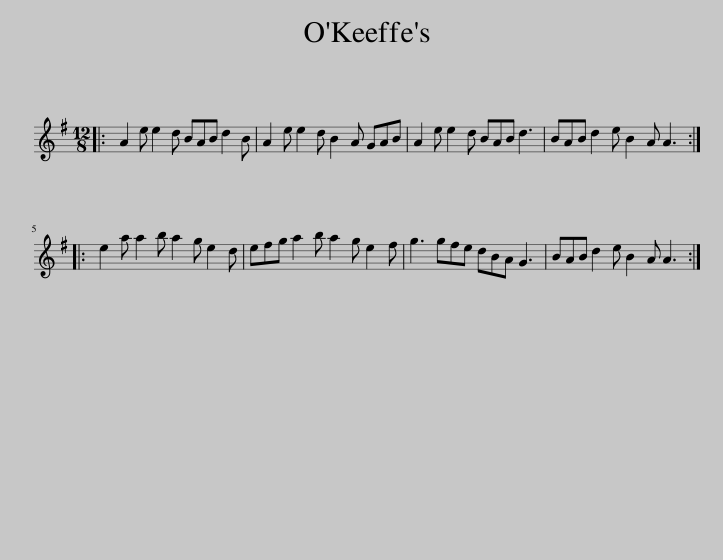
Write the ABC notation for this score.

X:1
L:1/8
M:12/8
I:linebreak $
K:G
V:1 treble
V:1
|: A2 e e2 d BAB d2 B | A2 e e2 d B2 A GAB | A2 e e2 d BAB d3 | BAB d2 e B2 A A3 ::$ e2 a a2 b a2 g e2 d | %5
 efg a2 b a2 g e2 f | g3 gfe dBA G3 | BAB d2 e B2 A A3 :| %8
